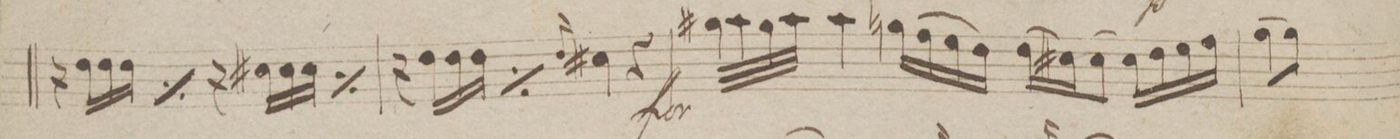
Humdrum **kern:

**kern	**dynam
*I"Violio 1mo	*
*clefG2	*
*k[b-]	*
*met(c)	*
*M4/4	*
16r	.
16dd\LL	.
16dd\	.
16dd\JJ	.
*rep	*
16r	.
16dd\LL	.
16dd\	.
16dd\JJ	.
*Xrep	*
16r	.
16cc#X\LL	.
16cc#\	.
16cc#\JJ	.
*rep	*
16r	.
16cc#\LL	.
16cc#\	.
16cc#\JJ	.
*Xrep	*
=11	=11
16r	.
16dd\LL	.
16dd\	.
16dd\JJ	.
*rep	*
16r	.
16dd\LL	.
16dd\	.
16dd\JJ	.
*Xrep	*
16qqdd/	.
4cc#X\	.
4r	.
.	f
=12	=12
32gg#X\LLL	f
32aa\	.
32gg#\	.
32aa\JJJ	.
8aa\	.
16ggn\LL	.
(16ff\	.
16ee\	.
16dd\JJ)	.
(16dd\LL	.
16cc#X\J)	.
[8cc#\J	.
16cc#\LL]	.
16dd\	.
16ee\	.
16ff\JJ	.
=13	=13
(8gg\L	.
8gg\J)	.
*-	*-
